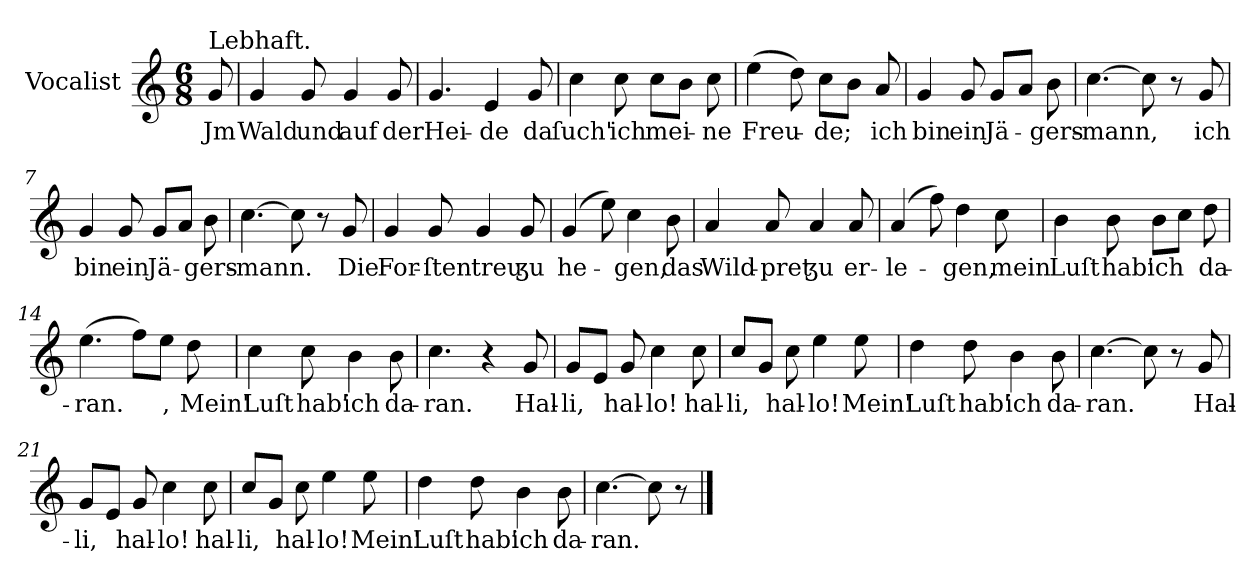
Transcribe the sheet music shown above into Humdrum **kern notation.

**kern	**text
*part1	*part1
*staff1	*staff1
*I"Vocalist	*
*clefG2	*
*k[]	*
*C:	*
*M6/8	*
=	=
!LO:TX:a:t=Lebhaft.	!
8g	Jm
=1	=1
4g	Wald
8g	und
4g	auf
8g	der
=2	=2
4.g	Hei-
4e	-de
8g	da
=3	=3
4cc	ſuch'
8cc	ich
8ccL	mei-
8bJ	.
8cc	-ne
=4	=4
(4ee	Freu-
8dd)	.
8ccL	-de;
8bJ	.
8a	ich
=5	=5
4g	bin
8g	ein
8gL	Jä-
8aJ	.
8b	-gers-
=6	=6
[4.cc	-mann,
8cc]	.
8r	.
8g	ich
=7	=7
4g	bin
8g	ein
8gL	Jä-
8aJ	.
8b	-gers-
=8	=8
[4.cc	-mann.
8cc]	.
8r	.
8g	Die
=9	=9
4g	For-
8g	-ſten
4g	treu
8g	ʒu
=10	=10
(4g	he-
8ee)	.
4cc	-gen,
8b	das
=11	=11
4a	Wild-
8a	-pret
4a	ʒu
8a	er-
=12	=12
(4a	-le-
8ff)	.
4dd	-gen,
8cc	mein'
=13	=13
4b	Luſt
8b	hab'
8bL	ich
8ccJ	.
8dd	da-
=14	=14
(4.ee	-ran.
8ffL)	.
8eeJ	,
8dd	Mein'
=15	=15
4cc	Luſt
8cc	hab'
4b	ich
8b	da-
=16	=16
4.cc	-ran.
4r	.
8g	Hal-
=17	=17
8gL	-li,
8eJ	.
8g	hal-
4cc	-lo!
8cc	hal-
=18	=18
8ccL	-li,
8gJ	.
8cc	hal-
4ee	-lo!
8ee	Mein'
=19	=19
4dd	Luſt
8dd	hab'
4b	ich
8b	da-
=20	=20
[4.cc	-ran.
8cc]	.
8r	.
8g	Hal-
=21	=21
8gL	-li,
8eJ	.
8g	hal-
4cc	-lo!
8cc	hal-
=22	=22
8ccL	-li,
8gJ	.
8cc	hal-
4ee	-lo!
8ee	Mein'
=23	=23
4dd	Luſt
8dd	hab'
4b	ich
8b	da-
=24	=24
[4.cc	-ran.
8cc]	.
8r	.
==	==
*-	*-
